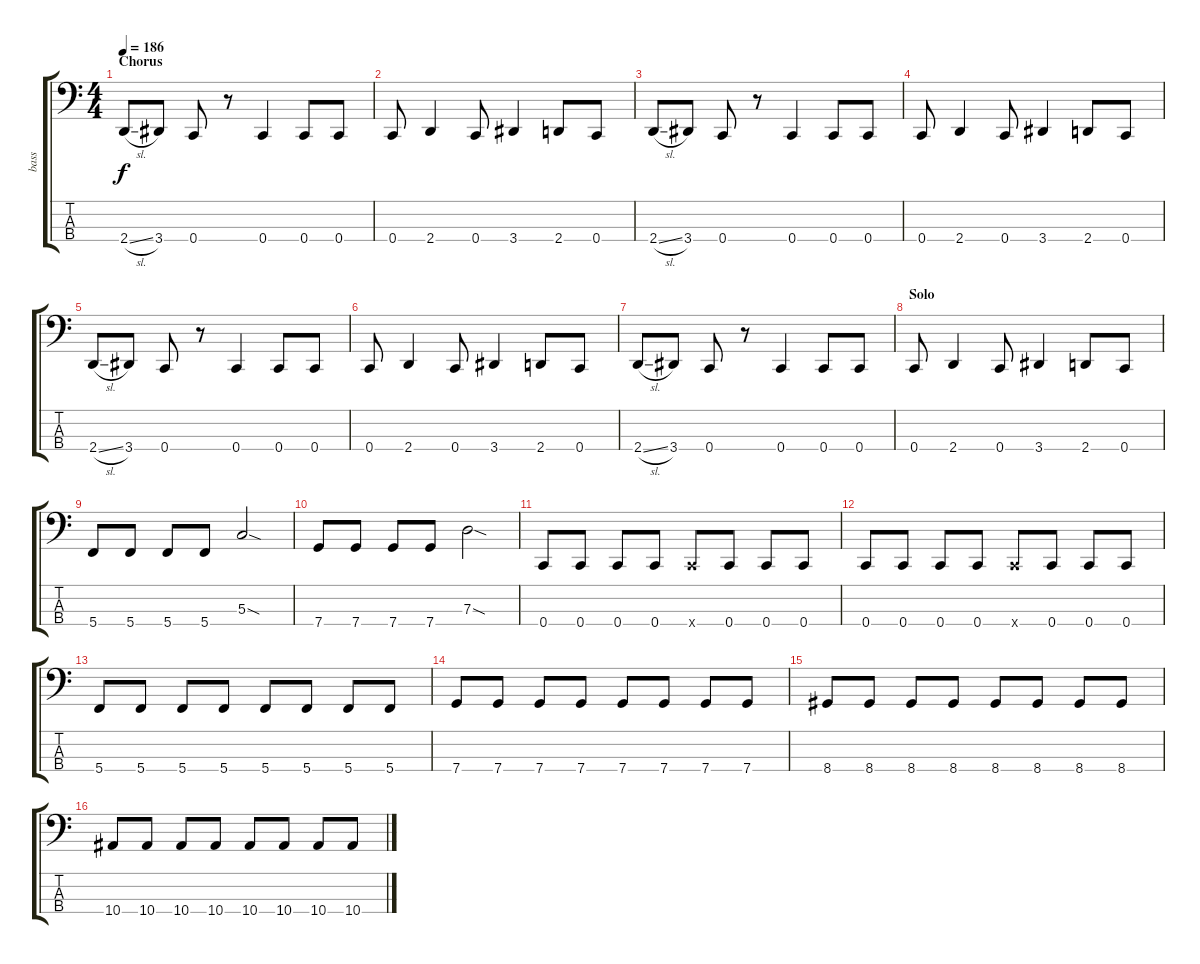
\track ("bass" "bass") {instrument electricbasspick}
\staff {score tabs}
\tuning (F2 C2 G1 C1) {hide}
\ts (4 4)
\section ("" "Chorus")
\tempo 186
\clef f4
\ks c
2.4{sl}.8{dy f} 3.4.8 0.4.8 r.8 0.4.4 0.4.8 0.4.8 |
0.4.8 2.4.4 0.4.8 3.4.4 2.4.8 0.4.8 |
2.4{sl}.8 3.4.8 0.4.8 r.8 0.4.4 0.4.8 0.4.8 |
0.4.8 2.4.4 0.4.8 3.4.4 2.4.8 0.4.8 |
2.4{sl}.8 3.4.8 0.4.8 r.8 0.4.4 0.4.8 0.4.8 |
0.4.8 2.4.4 0.4.8 3.4.4 2.4.8 0.4.8 |
2.4{sl}.8 3.4.8 0.4.8 r.8 0.4.4 0.4.8 0.4.8 |
\section ("" "Solo")
0.4.8 2.4.4 0.4.8 3.4.4 2.4.8 0.4.8 |
5.4.8 5.4.8 5.4.8 5.4.8 5.3{sod}.2 |
7.4.8 7.4.8 7.4.8 7.4.8 7.3{sod}.2 |
0.4.8 0.4.8 0.4.8 0.4.8 0.4{x}.8 0.4.8 0.4.8 0.4.8 |
0.4.8 0.4.8 0.4.8 0.4.8 0.4{x}.8 0.4.8 0.4.8 0.4.8 |
5.4.8 5.4.8 5.4.8 5.4.8 5.4.8 5.4.8 5.4.8 5.4.8 |
7.4.8 7.4.8 7.4.8 7.4.8 7.4.8 7.4.8 7.4.8 7.4.8 |
8.4.8 8.4.8 8.4.8 8.4.8 8.4.8 8.4.8 8.4.8 8.4.8 |
10.4.8 10.4.8 10.4.8 10.4.8 10.4.8 10.4.8 10.4.8 10.4.8
